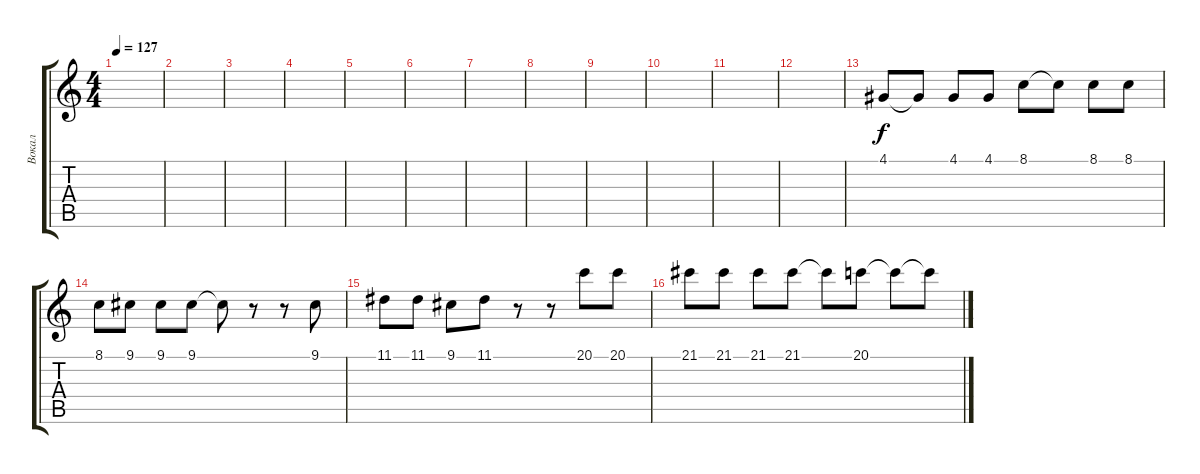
\track ("Вокал" "Вокал") {instrument pad1newage}
\staff {score tabs}
\tuning (E4 B3 G3 D3 A2 E2) {hide}
\ts (4 4)
\tempo 127
\clef g2
\ks c
|
|
|
|
|
|
|
|
|
|
|
|
4.1.8 4.1{t}.8 4.1.8 4.1.8 8.1.8 8.1{t}.8 8.1.8 8.1.8 |
8.1.8 9.1.8 9.1.8 9.1.8 9.1{t}.8 r.8 r.8 9.1.8 |
11.1.8 11.1.8 9.1.8 11.1.8 r.8 r.8 20.1.8 20.1.8 |
21.1.8 21.1.8 21.1.8 21.1.8 21.1{t}.8 20.1.8 20.1{t}.8 20.1{t}.8
